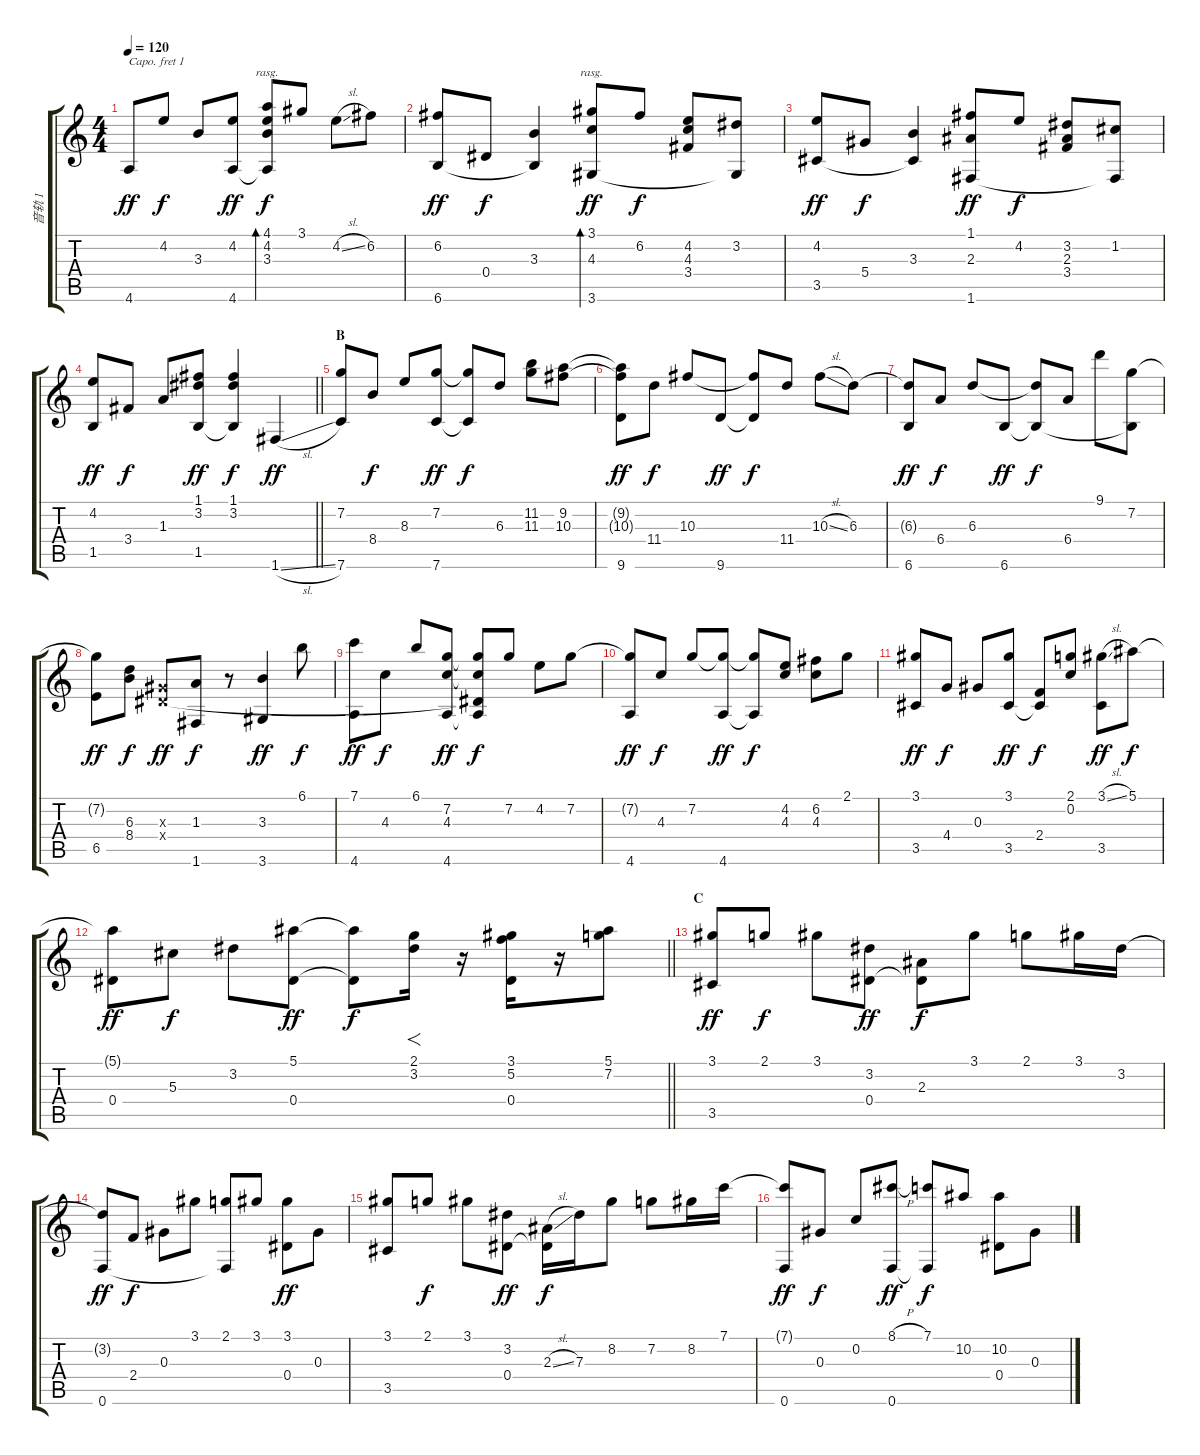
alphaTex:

\track ("音轨 1" "音轨 1") {instrument acousticguitarsteel}
\staff {score tabs}
\capo 1
\tuning (E4 B3 G3 D3 A2 E2) {hide}
\ts (4 4)
\tempo 120
\clef g2
\ks c
4.6.8{dy ff} 4.2.8{dy f} 3.3.8 (4.2 4.6).8{dy ff} (4.1 4.2 3.3 4.6{t}).8{bd 240 rasg ii dy f} 3.1.8 4.2{sl}.8 6.2.8 |
(6.2 6.6).8{dy ff} 0.4.8{dy f} (3.3 6.6{t}).4 (3.1 4.3 3.6).8{bd 240 rasg ii dy ff} 6.2.8{dy f} (4.2 4.3 3.4).8 (3.2 3.6{t}).8 |
(4.2 3.5).8{dy ff} 5.4.8{dy f} (3.3 3.5{t}).4 (1.1 2.3 1.6).8{dy ff} 4.2.8{dy f} (3.2 2.3 3.4).8 (1.2 1.6{t}).8 |
\barLineRight lightlight
(4.2 1.5).8{dy ff} 3.4.8{dy f} 1.3.8 (1.1 3.2 1.5).8{dy ff} (1.1 3.2 1.5{t}).4{dy f} 1.6{sl}.4{dy ff} |
\section ("" "B")
(7.2 7.6).8 8.4.8{dy f} 8.3.8 (7.2 7.6).8{dy ff} (7.2{t} 7.6{t}).8{dy f} 6.3.8 (11.2 11.3).8 (9.2 10.3).8 |
(9.2{t} 10.3{t} 9.6).8{dy ff} 11.4.8{dy f} 10.3.8 9.6.8{dy ff} (10.3{t} 9.6{t}).8{dy f} 11.4.8 10.3{sl}.8 6.3.8 |
(6.3{t} 6.6).8{dy ff} 6.4.8{dy f} 6.3.8 6.6.8{dy ff} (6.3{t} 6.6{t}).8{dy f} 6.4.8 9.1.8 (7.2 6.6{t}).8 |
(7.2{t} 6.5).8{dy ff} (6.3 8.4).8{dy f} (0.3{x} 0.4{x}).8{dy ff} (1.3 1.6).8{dy f} r.8 (3.3 3.6).4{dy ff} 6.1.8{dy f} |
(7.1 4.6).8{dy ff} 4.3.8{dy f} 6.1.8 (7.2 4.3 4.6).8{dy ff} (7.2{t} 4.3{t} 0.4{t} 4.6{t}).8{dy f} 7.2.8 4.2.8 7.2.8 |
(7.2{t} 4.6).8{dy ff} 4.3.8{dy f} 7.2.8 (7.2{t} 4.6).8{dy ff} (7.2{t} 4.6{t}).8{dy f} (4.2 4.3).8 (6.2 4.3).8 2.1.8 |
(3.1 3.5).8{dy ff} 4.4.8{dy f} 0.3.8 (3.1 3.5).8{dy ff} (2.4 3.5{t}).8{dy f} (2.1 0.2).8 (3.1{sl} 3.5).8{dy ff} 5.1.8{dy f} |
\barLineRight lightlight
(5.1{t} 0.4).8{dy ff} 5.3.8{dy f} 3.2.8 (5.1 0.4).8{dy ff} (5.1{t} 0.4{t}).8{dy f} (2.1 3.2).16{f} r.16 (3.1 5.2 0.4).16 r.16 (5.1 7.2).8 |
\section ("" "C")
(3.1 3.5).8{dy ff} 2.1.8{dy f} 3.1.8 (3.2 0.4).8{dy ff} (2.3 0.4{t}).8{dy f} 3.1.8 2.1.8 3.1.16 3.2.16 |
(3.2{t} 0.6).8{dy ff} 2.4.8{dy f} 0.3.8 3.1.8 (2.1 0.6{t}).8 3.1.8 (3.1 0.4).8{dy ff} 0.3.8 |
(3.1 3.5).8 2.1.8{dy f} 3.1.8 (3.2 0.4).8{dy ff} (2.3{sl} 0.4{t}).16{dy f} 7.3.16 8.2.8 7.2.8 8.2.16 7.1.16 |
(7.1{t} 0.6).8{dy ff} 0.3.8{dy f} 0.2.8 (8.1{h} 0.6).8{dy ff} (7.1 0.6{t}).8{dy f} 10.2.8 (10.2 0.4).8 0.3.8
